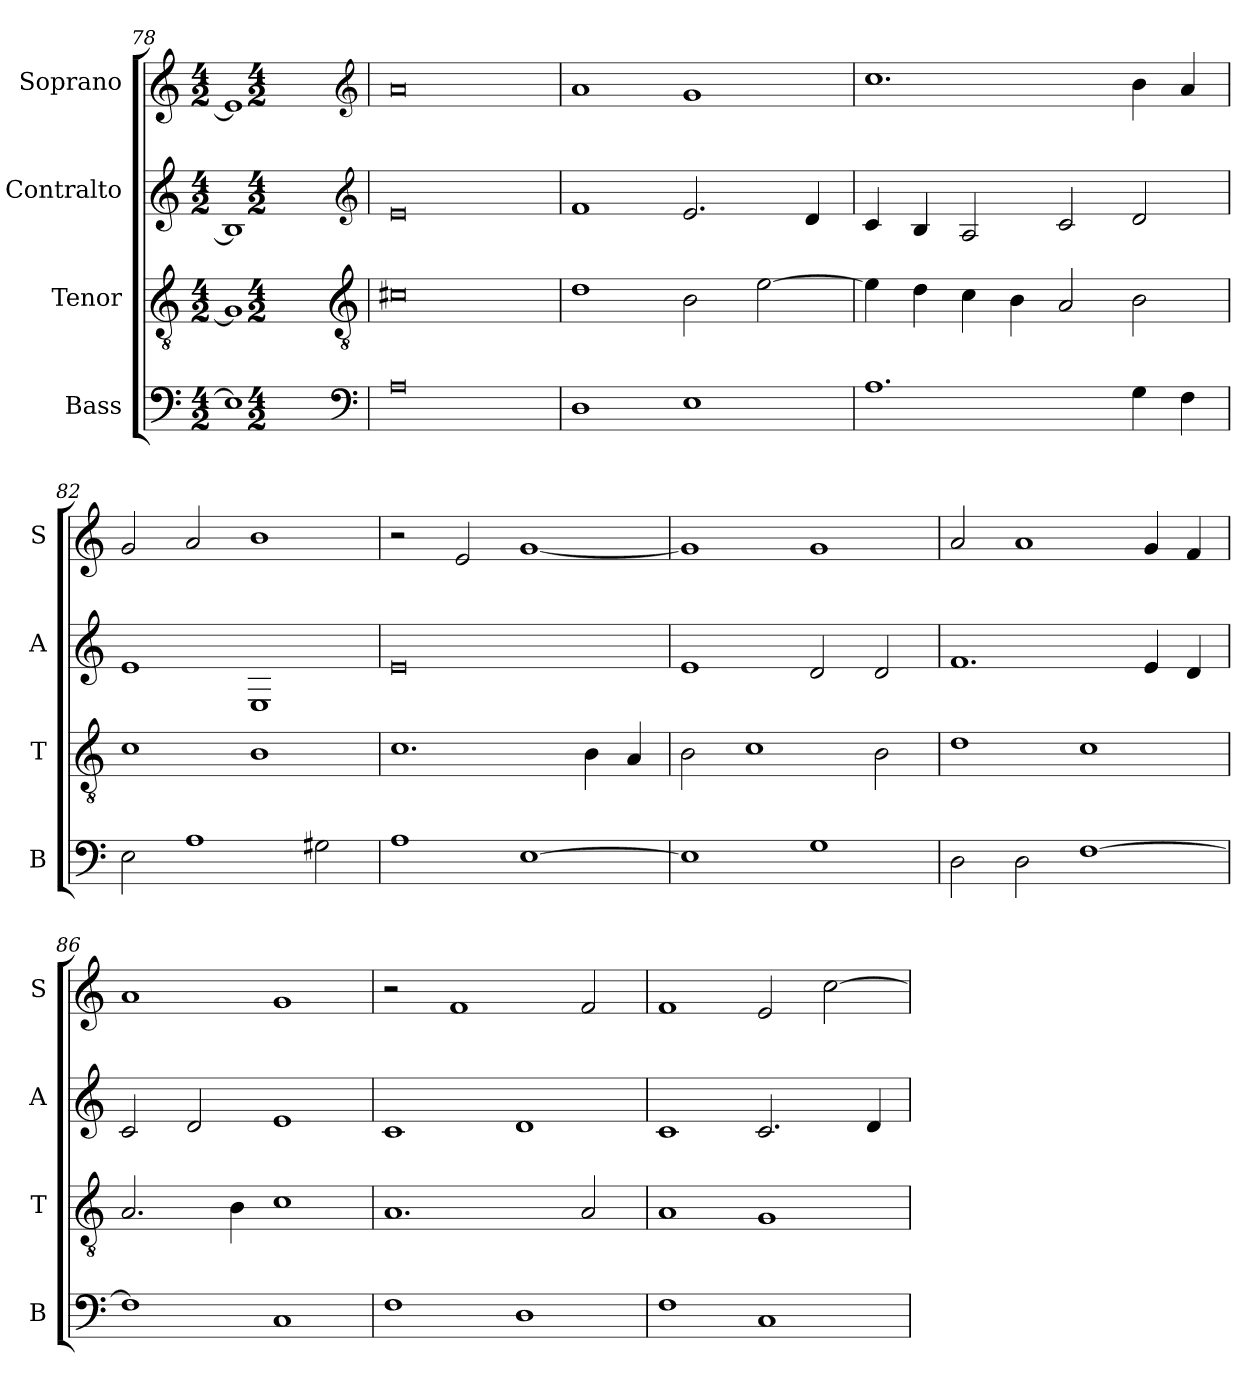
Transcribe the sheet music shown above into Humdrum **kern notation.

**kern	**kern	**kern	**kern
*part4	*part3	*part2	*part1
*staff4	*staff3	*staff2	*staff1
*I"Bass	*I"Tenor	*I"Contralto	*I"Soprano
*I'B	*I'T	*I'A	*I'S
*clefF4	*clefGv2	*clefG2	*clefG2
*k[]	*k[]	*k[]	*k[]
*A:aeo	*A:aeo	*A:aeo	*A:aeo
*M4/2	*M4/2	*M4/2	*M4/2
=78	=78	=78	=78
1E]	1G#]	1B]	1e]
*clefF4	*clefGv2	*clefG2	*clefG2
*k[]	*k[]	*k[]	*k[]
*A:aeo	*A:aeo	*A:aeo	*A:aeo
*M4/2	*M4/2	*M4/2	*M4/2
=79	=79	=79	=79
0A	0c#X	0e	0a
=80	=80	=80	=80
1D	1d	1f	1a
1E	2B	2.e	1g
.	[2e	.	.
.	.	4d	.
=81	=81	=81	=81
1.A	4e]	4c	1.cc
.	4d	4B	.
.	4c	2A	.
.	4B	.	.
.	2A	2c	.
4G	2B	2d	4b
4F	.	.	4a
=82	=82	=82	=82
2E	1c	1e	2g
1A	.	.	2a
.	1B	1E	1b
2G#X	.	.	.
=83	=83	=83	=83
1A	1.c	0e	2r
.	.	.	2e
[1E	.	.	[1g
.	4B	.	.
.	4A	.	.
=84	=84	=84	=84
1E]	2B	1e	1g]
.	1c	.	.
1G	.	2d	1g
.	2B	2d	.
=85	=85	=85	=85
2D	1d	1.f	2a
2D	.	.	1a
[1F	1c	.	.
.	.	4e	4g
.	.	4d	4f
=86	=86	=86	=86
1F]	2.A	2c	1a
.	.	2d	.
.	4B	.	.
1C	1c	1e	1g
=87	=87	=87	=87
1F	1.A	1c	2r
.	.	.	1f
1D	.	1d	.
.	2A	.	2f
=88	=88	=88	=88
1F	1A	1c	1f
1C	1G	2.c	2e
.	.	.	[2cc
.	.	4d	.
=	=	=	=
*-	*-	*-	*-
